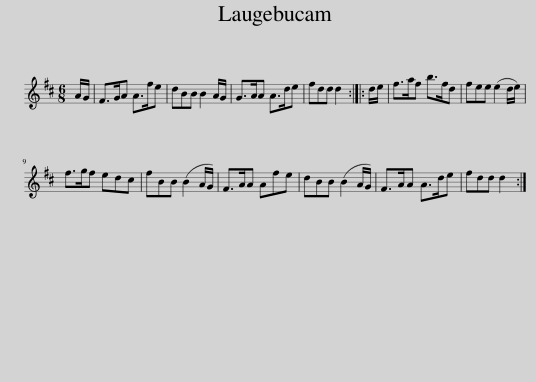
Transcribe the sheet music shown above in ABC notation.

X:1
L:1/8
M:6/8
I:linebreak $
K:D
V:1 treble
V:1
 A/G/ | F>GA A>fe | dBB B2 A/G/ | G>AA A>de | fdd d2 :: %5
 d/e/ | f>af b>fd | fee (e2 d/e/) |$ f>gf edc | fBB (B2 A/G/) | %10
 F>AA Afe | dBB (B2 A/G/) | F>AA A>de | fdd d2 :| %14
